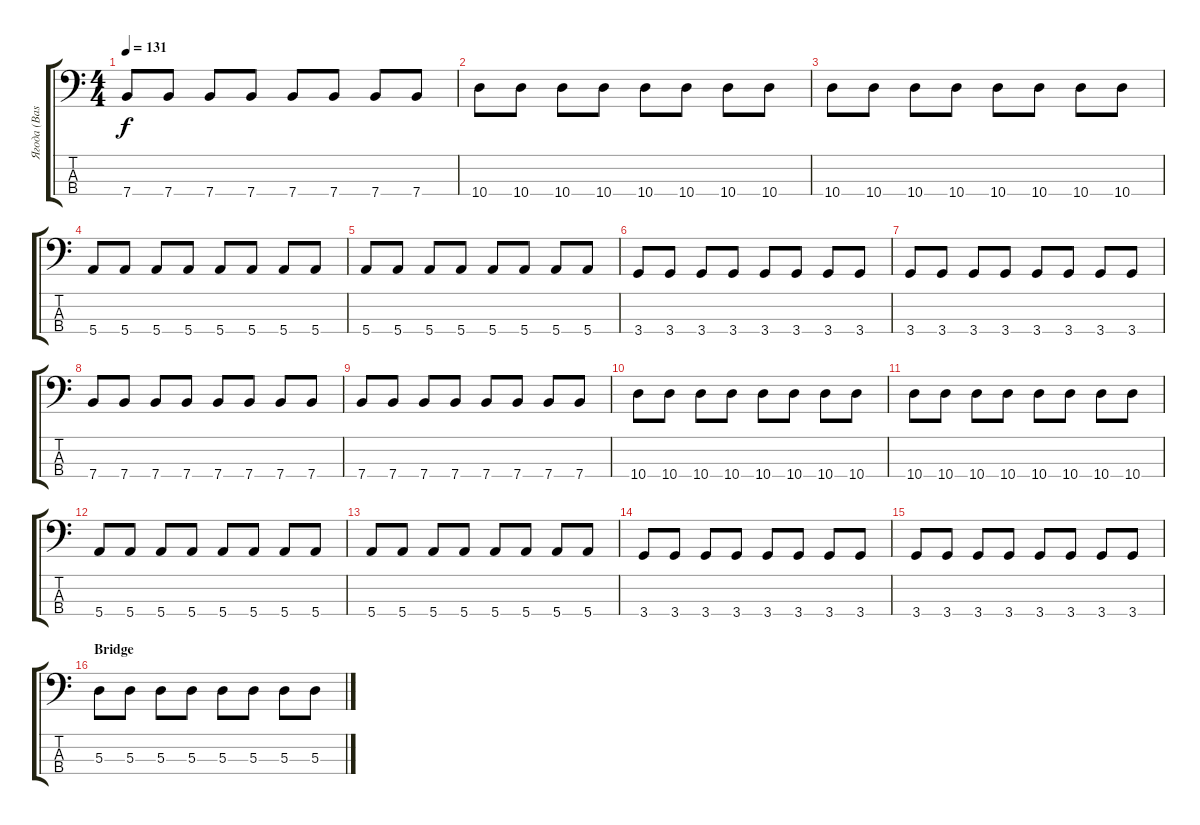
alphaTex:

\track ("Ягода (Bass)" "Ягода (Bas") {instrument electricbassfinger}
\staff {score tabs}
\tuning (G2 D2 A1 E1) {hide}
\ts (4 4)
\tempo 131
\clef f4
\ks c
7.4.8{dy f} 7.4.8 7.4.8 7.4.8 7.4.8 7.4.8 7.4.8 7.4.8 |
10.4.8 10.4.8 10.4.8 10.4.8 10.4.8 10.4.8 10.4.8 10.4.8 |
10.4.8 10.4.8 10.4.8 10.4.8 10.4.8 10.4.8 10.4.8 10.4.8 |
5.4.8 5.4.8 5.4.8 5.4.8 5.4.8 5.4.8 5.4.8 5.4.8 |
5.4.8 5.4.8 5.4.8 5.4.8 5.4.8 5.4.8 5.4.8 5.4.8 |
3.4.8 3.4.8 3.4.8 3.4.8 3.4.8 3.4.8 3.4.8 3.4.8 |
3.4.8 3.4.8 3.4.8 3.4.8 3.4.8 3.4.8 3.4.8 3.4.8 |
7.4.8 7.4.8 7.4.8 7.4.8 7.4.8 7.4.8 7.4.8 7.4.8 |
7.4.8 7.4.8 7.4.8 7.4.8 7.4.8 7.4.8 7.4.8 7.4.8 |
10.4.8 10.4.8 10.4.8 10.4.8 10.4.8 10.4.8 10.4.8 10.4.8 |
10.4.8 10.4.8 10.4.8 10.4.8 10.4.8 10.4.8 10.4.8 10.4.8 |
5.4.8 5.4.8 5.4.8 5.4.8 5.4.8 5.4.8 5.4.8 5.4.8 |
5.4.8 5.4.8 5.4.8 5.4.8 5.4.8 5.4.8 5.4.8 5.4.8 |
3.4.8 3.4.8 3.4.8 3.4.8 3.4.8 3.4.8 3.4.8 3.4.8 |
3.4.8 3.4.8 3.4.8 3.4.8 3.4.8 3.4.8 3.4.8 3.4.8 |
\section ("" "Bridge")
5.3.8 5.3.8 5.3.8 5.3.8 5.3.8 5.3.8 5.3.8 5.3.8
